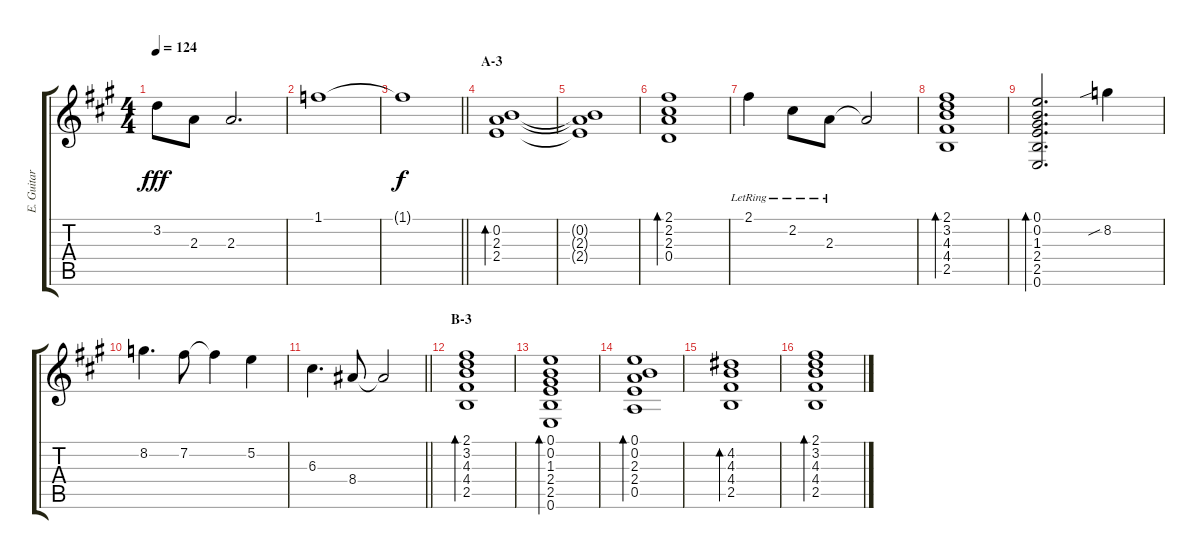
\track ("E. Guitar" "E. Guitar") {instrument electricguitarclean}
\staff {score tabs}
\tuning (E4 B3 G3 D3 A2 E2) {hide}
\ts (4 4)
\tempo 124
\clef g2
\ks a
3.2.8{dy fff} 2.3.8 2.3.2{d} |
1.1.1 |
\barLineRight lightlight
1.1{t}.1{dy f} |
\section ("" "A-3")
(0.2 2.3 2.4).1{bd 120} |
(0.2{t} 2.3{t} 2.4{t}).1 |
(2.1 2.2 2.3 0.4).1{bd 120} |
2.1{lr}.4 2.2{lr}.8 2.3{lr}.8 2.3{t}.2 |
(2.1 3.2 4.3 4.4 2.5).1{bd 120} |
(0.1 0.2 1.3 2.4 2.5 0.6).2{d bd 120} 8.2{sib}.4 |
8.2.4{d} 7.2.8 7.2{t}.4 5.2.4 |
\barLineRight lightlight
6.3.4{d} 8.4.8 8.4{t}.2 |
\section ("" "B-3")
(2.1 3.2 4.3 4.4 2.5).1{bd 120} |
(0.1 0.2 1.3 2.4 2.5 0.6).1{bd 120} |
(0.1 0.2 2.3 2.4 0.5).1{bd 120} |
(4.2 4.3 4.4 2.5).1{bd 120} |
(2.1 3.2 4.3 4.4 2.5).1{bd 120}
